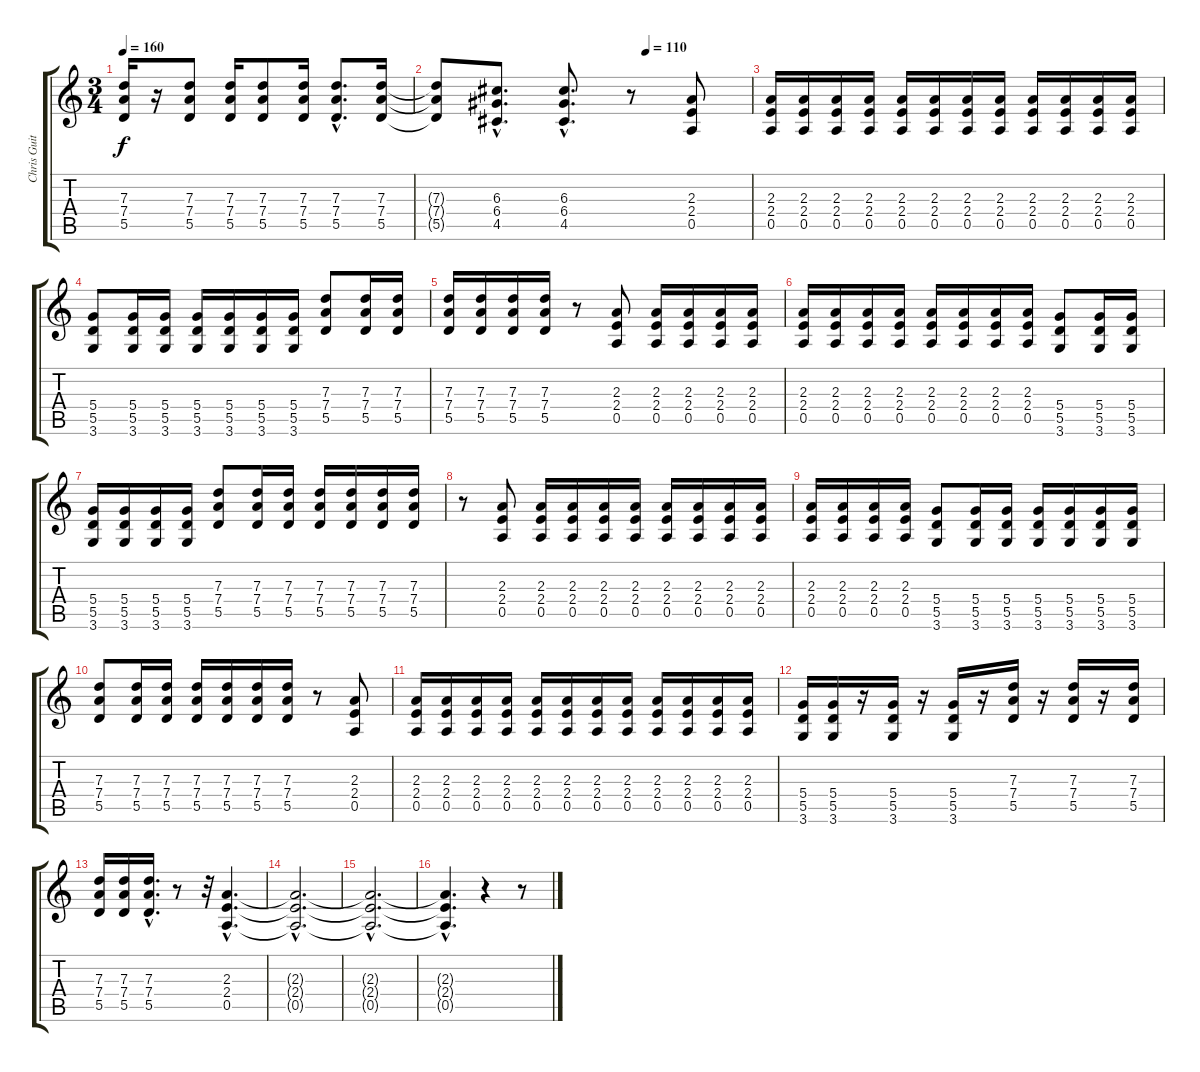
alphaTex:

\track ("Chris Guitar 2" "Chris Guit") {instrument distortionguitar}
\staff {score tabs}
\tuning (E4 B3 G3 D3 A2 E2) {hide}
\ts (3 4)
\tempo 160
\clef g2
\ks c
(7.3{t} 7.4{t} 5.5{t}).16{dy f} r.16 (7.3 7.4 5.5).8 (7.3 7.4 5.5).16 (7.3 7.4 5.5).8 (7.3 7.4 5.5).16 (7.3{hac} 7.4{hac} 5.5{hac}).8{d} (7.3 7.4 5.5).16 |
\tempo (110 0.6666666666666666)
(7.3{t} 7.4{t} 5.5{t}).8 (6.3{hac} 6.4{hac} 4.5{hac}).8{d} (6.3{hac} 6.4{hac} 4.5{hac}).8{d} r.8 (2.3 2.4 0.5).8 |
(2.3 2.4 0.5).16 (2.3 2.4 0.5).16 (2.3 2.4 0.5).16 (2.3 2.4 0.5).16 (2.3 2.4 0.5).16 (2.3 2.4 0.5).16 (2.3 2.4 0.5).16 (2.3 2.4 0.5).16 (2.3 2.4 0.5).16 (2.3 2.4 0.5).16 (2.3 2.4 0.5).16 (2.3 2.4 0.5).16 |
(5.4 5.5 3.6).8 (5.4 5.5 3.6).16 (5.4 5.5 3.6).16 (5.4 5.5 3.6).16 (5.4 5.5 3.6).16 (5.4 5.5 3.6).16 (5.4 5.5 3.6).16 (7.3 7.4 5.5).8 (7.3 7.4 5.5).16 (7.3 7.4 5.5).16 |
(7.3 7.4 5.5).16 (7.3 7.4 5.5).16 (7.3 7.4 5.5).16 (7.3 7.4 5.5).16 r.8 (2.3 2.4 0.5).8 (2.3 2.4 0.5).16 (2.3 2.4 0.5).16 (2.3 2.4 0.5).16 (2.3 2.4 0.5).16 |
(2.3 2.4 0.5).16 (2.3 2.4 0.5).16 (2.3 2.4 0.5).16 (2.3 2.4 0.5).16 (2.3 2.4 0.5).16 (2.3 2.4 0.5).16 (2.3 2.4 0.5).16 (2.3 2.4 0.5).16 (5.4 5.5 3.6).8 (5.4 5.5 3.6).16 (5.4 5.5 3.6).16 |
(5.4 5.5 3.6).16 (5.4 5.5 3.6).16 (5.4 5.5 3.6).16 (5.4 5.5 3.6).16 (7.3 7.4 5.5).8 (7.3 7.4 5.5).16 (7.3 7.4 5.5).16 (7.3 7.4 5.5).16 (7.3 7.4 5.5).16 (7.3 7.4 5.5).16 (7.3 7.4 5.5).16 |
r.8 (2.3 2.4 0.5).8 (2.3 2.4 0.5).16 (2.3 2.4 0.5).16 (2.3 2.4 0.5).16 (2.3 2.4 0.5).16 (2.3 2.4 0.5).16 (2.3 2.4 0.5).16 (2.3 2.4 0.5).16 (2.3 2.4 0.5).16 |
(2.3 2.4 0.5).16 (2.3 2.4 0.5).16 (2.3 2.4 0.5).16 (2.3 2.4 0.5).16 (5.4 5.5 3.6).8 (5.4 5.5 3.6).16 (5.4 5.5 3.6).16 (5.4 5.5 3.6).16 (5.4 5.5 3.6).16 (5.4 5.5 3.6).16 (5.4 5.5 3.6).16 |
(7.3 7.4 5.5).8 (7.3 7.4 5.5).16 (7.3 7.4 5.5).16 (7.3 7.4 5.5).16 (7.3 7.4 5.5).16 (7.3 7.4 5.5).16 (7.3 7.4 5.5).16 r.8 (2.3 2.4 0.5).8 |
(2.3 2.4 0.5).16 (2.3 2.4 0.5).16 (2.3 2.4 0.5).16 (2.3 2.4 0.5).16 (2.3 2.4 0.5).16 (2.3 2.4 0.5).16 (2.3 2.4 0.5).16 (2.3 2.4 0.5).16 (2.3 2.4 0.5).16 (2.3 2.4 0.5).16 (2.3 2.4 0.5).16 (2.3 2.4 0.5).16 |
(5.4 5.5 3.6).16 (5.4 5.5 3.6).16 r.16 (5.4 5.5 3.6).16 r.16 (5.4 5.5 3.6).16 r.16 (7.3 7.4 5.5).16 r.16 (7.3 7.4 5.5).16 r.16 (7.3 7.4 5.5).16 |
(7.3 7.4 5.5).16 (7.3 7.4 5.5).16 (7.3{hac} 7.4{hac} 5.5{hac}).16{d} r.8 r.32 (2.3{hac} 2.4{hac} 0.5{hac}).4{d} |
(2.3{hac t} 2.4{hac t} 0.5{hac t}).2{d} |
(2.3{hac t} 2.4{hac t} 0.5{hac t}).2{d} |
(2.3{hac t} 2.4{hac t} 0.5{hac t}).4{d} r.4 r.8
